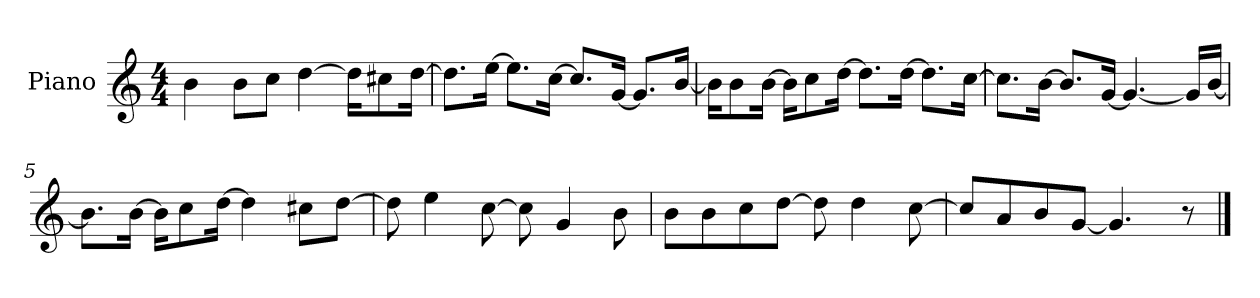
**kern
*part1
*staff1
*I"Piano
*I'P-no
*clefG2
*k[]
*M4/4
*MM90
=1
4b\
8b\L
8cc\J
[4dd\
16dd\KL]
8cc#X\
[16dd\Jk
=2
8.dd\L]
[16ee\Jk
8.ee\L]
[16cc\Jk
8.cc/L]
[16g/Jk
8.g/L]
[16b/Jk
=3
16b\KL]
8b\
[16b\Jk
16b\KL]
8cc\
[16dd\Jk
8.dd\L]
[16dd\Jk
8.dd\L]
[16cc\Jk
=4
8.cc\L]
[16b\Jk
8.b/L]
[16g/Jk
4.g/_
16g/LL]
[16b/JJ
!!LO:LB:g=z
=5
8.b\L]
[16b\Jk
16b\KL]
8cc\
[16dd\Jk
4dd\]
8cc#X\L
[8dd\J
=6
8dd\]
4ee\
[8cc\
8cc\]
4g/
8b\
=7
8b\L
8b\
8cc\
[8dd\J
8dd\]
4dd\
[8cc\
=8
8cc/L]
8a/
8b/
[8g/J
4.g/]
8r
==
*-
